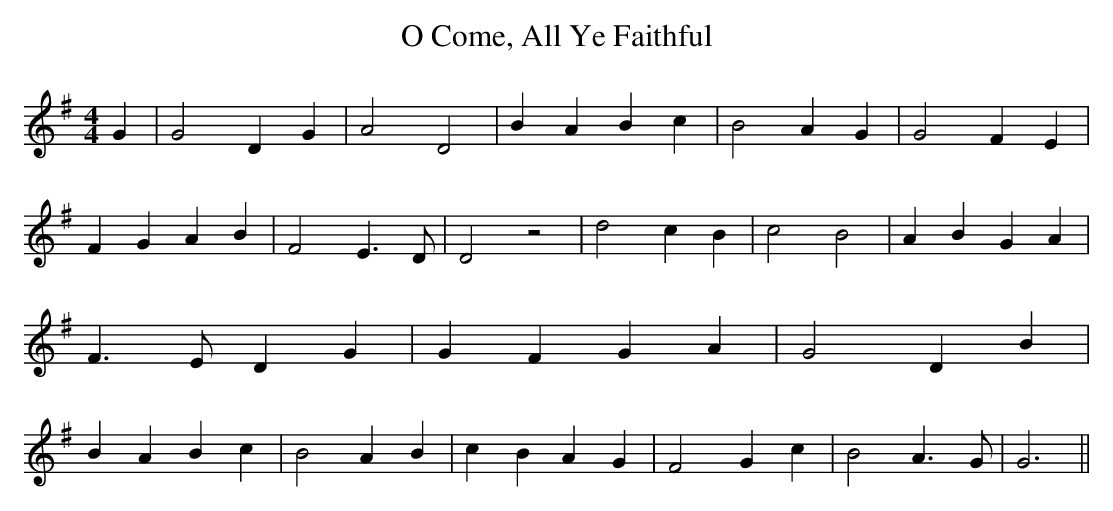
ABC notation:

X:1
T:O Come, All Ye Faithful
M:4/4
L:1/4
K:G
 G| G2 D G| A2 D2| B A B c| B2 A G| G2 F E| F- G A B| F2- E3/2 D/2|\
 D2 z2| d2 c B| c2 B2| A B G A| F3/2- E/2 D G| G F G A| G2 D B| B A B c|\
 B2 A B| c B A G| F2 G- c| B2- A3/2 G/2| G3||
